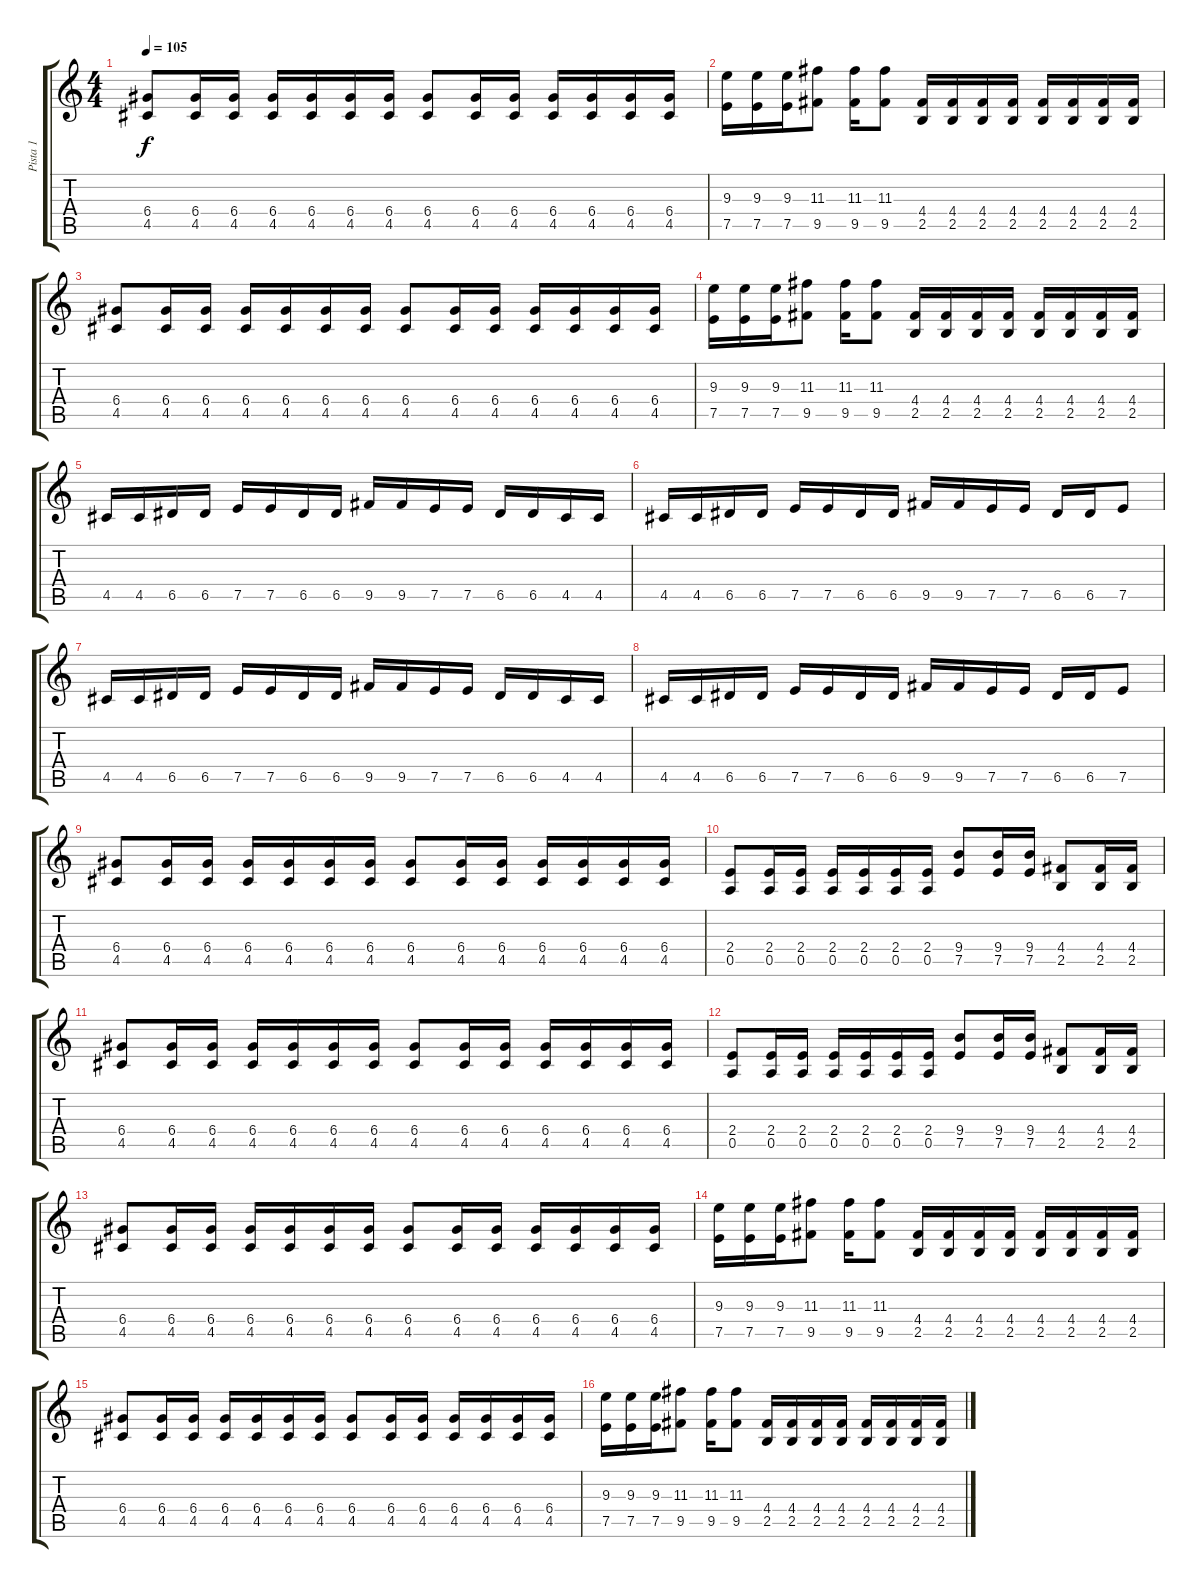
\track ("Pista 1" "Pista 1") {instrument electricguitarmuted}
\staff {score tabs}
\tuning (E4 B3 G3 D3 A2 E2) {hide}
\ts (4 4)
\tempo 105
\clef g2
\ks c
(6.4 4.5).8{dy f} (6.4 4.5).16 (6.4 4.5).16 (6.4 4.5).16 (6.4 4.5).16 (6.4 4.5).16 (6.4 4.5).16 (6.4 4.5).8 (6.4 4.5).16 (6.4 4.5).16 (6.4 4.5).16 (6.4 4.5).16 (6.4 4.5).16 (6.4 4.5).16 |
(9.3 7.5).16 (9.3 7.5).16 (9.3 7.5).16 (11.3 9.5).8 (11.3 9.5).16 (11.3 9.5).8 (4.4 2.5).16 (4.4 2.5).16 (4.4 2.5).16 (4.4 2.5).16 (4.4 2.5).16 (4.4 2.5).16 (4.4 2.5).16 (4.4 2.5).16 |
(6.4 4.5).8 (6.4 4.5).16 (6.4 4.5).16 (6.4 4.5).16 (6.4 4.5).16 (6.4 4.5).16 (6.4 4.5).16 (6.4 4.5).8 (6.4 4.5).16 (6.4 4.5).16 (6.4 4.5).16 (6.4 4.5).16 (6.4 4.5).16 (6.4 4.5).16 |
(9.3 7.5).16 (9.3 7.5).16 (9.3 7.5).16 (11.3 9.5).8 (11.3 9.5).16 (11.3 9.5).8 (4.4 2.5).16 (4.4 2.5).16 (4.4 2.5).16 (4.4 2.5).16 (4.4 2.5).16 (4.4 2.5).16 (4.4 2.5).16 (4.4 2.5).16 |
4.5.16 4.5.16 6.5.16 6.5.16 7.5.16 7.5.16 6.5.16 6.5.16 9.5.16 9.5.16 7.5.16 7.5.16 6.5.16 6.5.16 4.5.16 4.5.16 |
4.5.16 4.5.16 6.5.16 6.5.16 7.5.16 7.5.16 6.5.16 6.5.16 9.5.16 9.5.16 7.5.16 7.5.16 6.5.16 6.5.16 7.5.8 |
4.5.16 4.5.16 6.5.16 6.5.16 7.5.16 7.5.16 6.5.16 6.5.16 9.5.16 9.5.16 7.5.16 7.5.16 6.5.16 6.5.16 4.5.16 4.5.16 |
4.5.16 4.5.16 6.5.16 6.5.16 7.5.16 7.5.16 6.5.16 6.5.16 9.5.16 9.5.16 7.5.16 7.5.16 6.5.16 6.5.16 7.5.8 |
(6.4 4.5).8 (6.4 4.5).16 (6.4 4.5).16 (6.4 4.5).16 (6.4 4.5).16 (6.4 4.5).16 (6.4 4.5).16 (6.4 4.5).8 (6.4 4.5).16 (6.4 4.5).16 (6.4 4.5).16 (6.4 4.5).16 (6.4 4.5).16 (6.4 4.5).16 |
(2.4 0.5).8 (2.4 0.5).16 (2.4 0.5).16 (2.4 0.5).16 (2.4 0.5).16 (2.4 0.5).16 (2.4 0.5).16 (9.4 7.5).8 (9.4 7.5).16 (9.4 7.5).16 (4.4 2.5).8 (4.4 2.5).16 (4.4 2.5).16 |
(6.4 4.5).8 (6.4 4.5).16 (6.4 4.5).16 (6.4 4.5).16 (6.4 4.5).16 (6.4 4.5).16 (6.4 4.5).16 (6.4 4.5).8 (6.4 4.5).16 (6.4 4.5).16 (6.4 4.5).16 (6.4 4.5).16 (6.4 4.5).16 (6.4 4.5).16 |
(2.4 0.5).8 (2.4 0.5).16 (2.4 0.5).16 (2.4 0.5).16 (2.4 0.5).16 (2.4 0.5).16 (2.4 0.5).16 (9.4 7.5).8 (9.4 7.5).16 (9.4 7.5).16 (4.4 2.5).8 (4.4 2.5).16 (4.4 2.5).16 |
(6.4 4.5).8 (6.4 4.5).16 (6.4 4.5).16 (6.4 4.5).16 (6.4 4.5).16 (6.4 4.5).16 (6.4 4.5).16 (6.4 4.5).8 (6.4 4.5).16 (6.4 4.5).16 (6.4 4.5).16 (6.4 4.5).16 (6.4 4.5).16 (6.4 4.5).16 |
(9.3 7.5).16 (9.3 7.5).16 (9.3 7.5).16 (11.3 9.5).8 (11.3 9.5).16 (11.3 9.5).8 (4.4 2.5).16 (4.4 2.5).16 (4.4 2.5).16 (4.4 2.5).16 (4.4 2.5).16 (4.4 2.5).16 (4.4 2.5).16 (4.4 2.5).16 |
(6.4 4.5).8 (6.4 4.5).16 (6.4 4.5).16 (6.4 4.5).16 (6.4 4.5).16 (6.4 4.5).16 (6.4 4.5).16 (6.4 4.5).8 (6.4 4.5).16 (6.4 4.5).16 (6.4 4.5).16 (6.4 4.5).16 (6.4 4.5).16 (6.4 4.5).16 |
(9.3 7.5).16 (9.3 7.5).16 (9.3 7.5).16 (11.3 9.5).8 (11.3 9.5).16 (11.3 9.5).8 (4.4 2.5).16 (4.4 2.5).16 (4.4 2.5).16 (4.4 2.5).16 (4.4 2.5).16 (4.4 2.5).16 (4.4 2.5).16 (4.4 2.5).16
